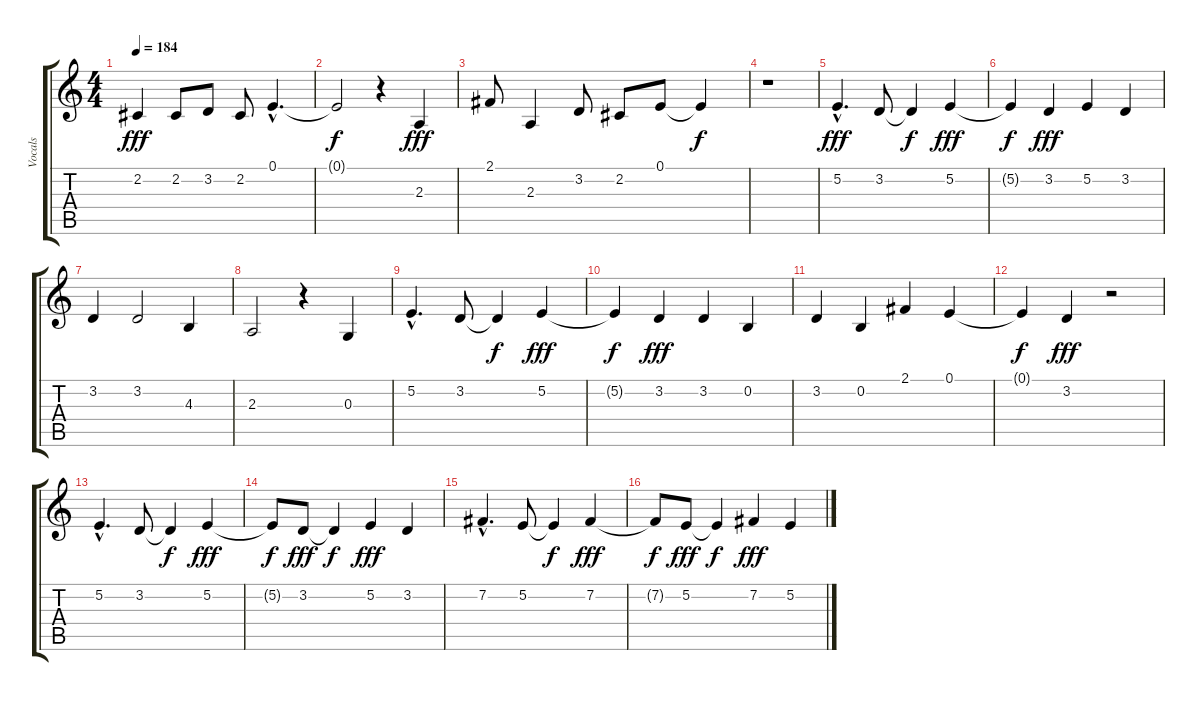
\track ("Vocals" "Vocals") {instrument lead6voice}
\staff {score tabs}
\tuning (E4 B3 G3 D3 A2 E2) {hide}
\ts (4 4)
\tempo 184
\clef g2
\ks c
2.2.4{dy fff} 2.2.8 3.2.8 2.2.8 0.1{hac}.4{d} |
0.1{t}.2{dy f} r.4 2.3.4{dy fff} |
2.1.8 2.3.4 3.2.8 2.2.8 0.1.8 0.1{t}.4{dy f} |
r.1 |
5.2{hac}.4{d dy fff} 3.2.8 3.2{t}.4{dy f} 5.2.4{dy fff} |
5.2{t}.4{dy f} 3.2.4{dy fff} 5.2.4 3.2.4 |
3.2.4 3.2.2 4.3.4 |
2.3.2 r.4 0.3.4 |
5.2{hac}.4{d} 3.2.8 3.2{t}.4{dy f} 5.2.4{dy fff} |
5.2{t}.4{dy f} 3.2.4{dy fff} 3.2.4 0.2.4 |
3.2.4 0.2.4 2.1.4 0.1.4 |
0.1{t}.4{dy f} 3.2.4{dy fff} r.2 |
5.2{hac}.4{d} 3.2.8 3.2{t}.4{dy f} 5.2.4{dy fff} |
5.2{t}.8{dy f} 3.2.8{dy fff} 3.2{t}.4{dy f} 5.2.4{dy fff} 3.2.4 |
7.2{hac}.4{d} 5.2.8 5.2{t}.4{dy f} 7.2.4{dy fff} |
7.2{t}.8{dy f} 5.2.8{dy fff} 5.2{t}.4{dy f} 7.2.4{dy fff} 5.2.4
